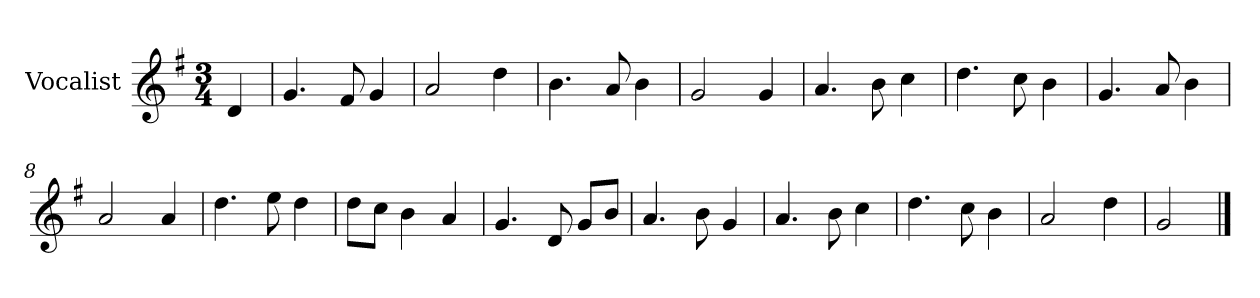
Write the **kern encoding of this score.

**kern
*part1
*staff1
*I"Vocalist
*k[f#]
*G:
*M3/4
=
4d
=1
4.g
8f#
4g
=2
2a
4dd
=3
4.b
8a
4b
=4
2g
4g
=5
4.a
8b
4cc
=6
4.dd
8cc
4b
=7
4.g
8a
4b
=8
2a
4a
=9
4.dd
8ee
4dd
=10
8ddL
8ccJ
4b
4a
=11
4.g
8d
8gL
8bJ
=12
4.a
8b
4g
=13
4.a
8b
4cc
=14
4.dd
8cc
4b
=15
2a
4dd
=16
2g
==
*-
